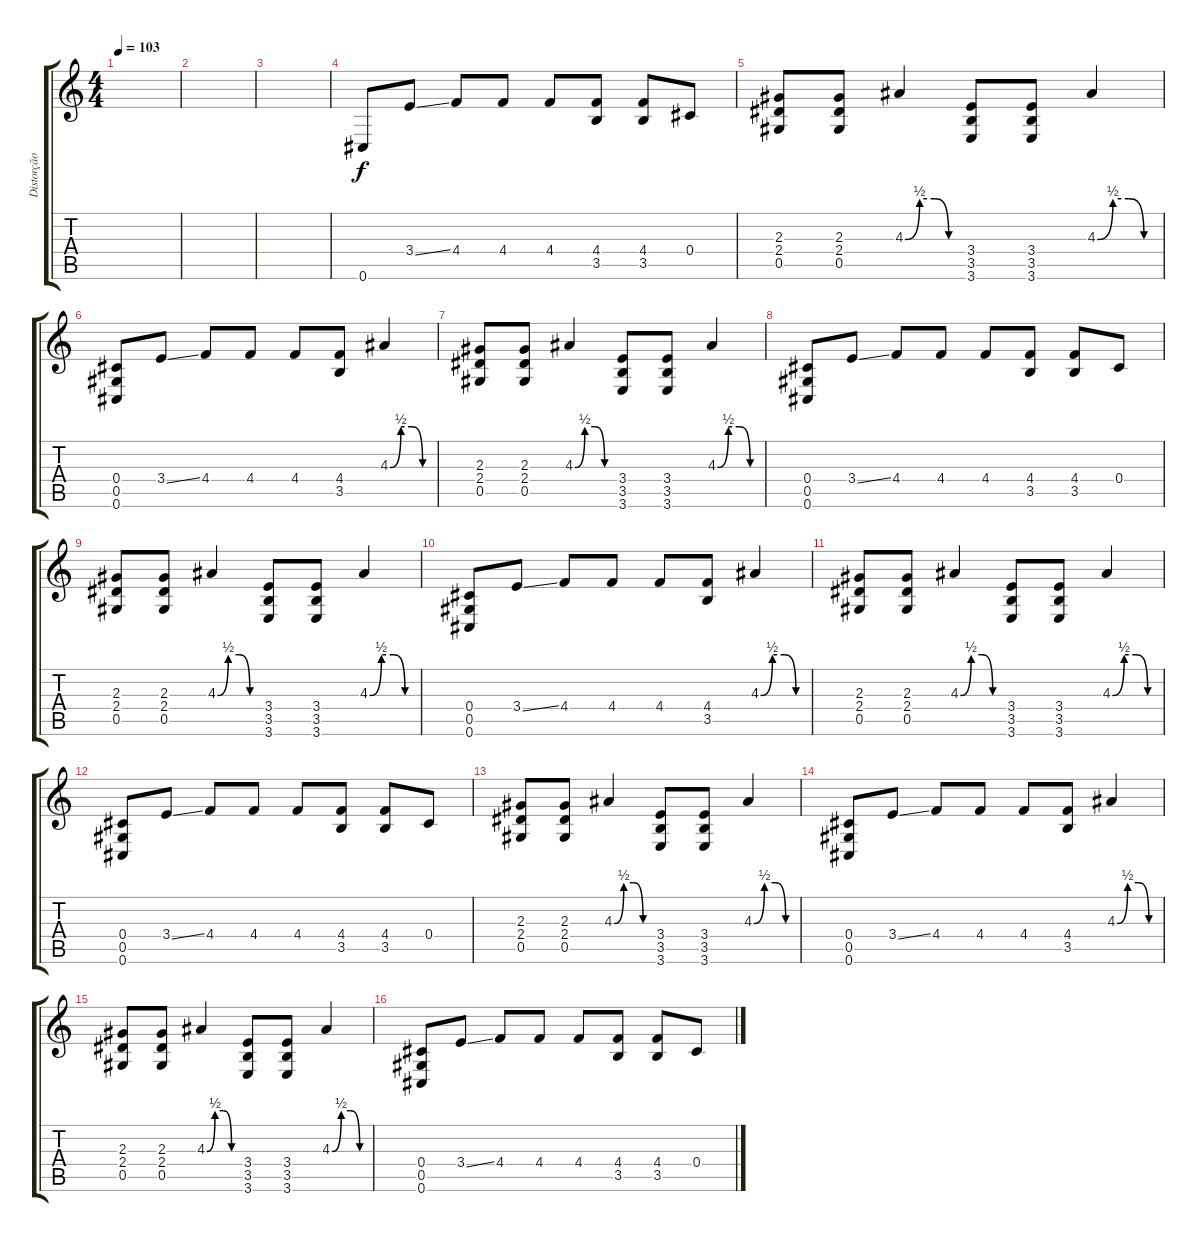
\track ("Distorção" "Distorção") {instrument overdrivenguitar}
\staff {score tabs}
\tuning (Eb4 Bb3 Gb3 Db3 Ab2 Db2) {hide}
\ts (4 4)
\tempo 103
\clef g2
\ks c
|
|
|
0.6.8 3.4{ss}.8 4.4.8 4.4.8 4.4.8 (4.4 3.5).8 (4.4 3.5).8 0.4.8 |
(2.3 2.4 0.5).8 (2.3 2.4 0.5).8 4.3{be (custom 0 0 15 2 30 2 45 0 60 0)}.4 (3.4 3.5 3.6).8 (3.4 3.5 3.6).8 4.3{be (custom 0 0 15 2 30 2 45 0 60 0)}.4 |
(0.4 0.5 0.6).8 3.4{ss}.8 4.4.8 4.4.8 4.4.8 (4.4 3.5).8 4.3{be (custom 0 0 15 2 30 2 45 0 60 0)}.4 |
(2.3 2.4 0.5).8 (2.3 2.4 0.5).8 4.3{be (custom 0 0 15 2 30 2 45 0 60 0)}.4 (3.4 3.5 3.6).8 (3.4 3.5 3.6).8 4.3{be (custom 0 0 15 2 30 2 45 0 60 0)}.4 |
(0.4 0.5 0.6).8 3.4{ss}.8 4.4.8 4.4.8 4.4.8 (4.4 3.5).8 (4.4 3.5).8 0.4.8 |
(2.3 2.4 0.5).8 (2.3 2.4 0.5).8 4.3{be (custom 0 0 15 2 30 2 45 0 60 0)}.4 (3.4 3.5 3.6).8 (3.4 3.5 3.6).8 4.3{be (custom 0 0 15 2 30 2 45 0 60 0)}.4 |
(0.4 0.5 0.6).8 3.4{ss}.8 4.4.8 4.4.8 4.4.8 (4.4 3.5).8 4.3{be (custom 0 0 15 2 30 2 45 0 60 0)}.4 |
(2.3 2.4 0.5).8 (2.3 2.4 0.5).8 4.3{be (custom 0 0 15 2 30 2 45 0 60 0)}.4 (3.4 3.5 3.6).8 (3.4 3.5 3.6).8 4.3{be (custom 0 0 15 2 30 2 45 0 60 0)}.4 |
(0.4 0.5 0.6).8 3.4{ss}.8 4.4.8 4.4.8 4.4.8 (4.4 3.5).8 (4.4 3.5).8 0.4.8 |
(2.3 2.4 0.5).8 (2.3 2.4 0.5).8 4.3{be (custom 0 0 15 2 30 2 45 0 60 0)}.4 (3.4 3.5 3.6).8 (3.4 3.5 3.6).8 4.3{be (custom 0 0 15 2 30 2 45 0 60 0)}.4 |
(0.4 0.5 0.6).8 3.4{ss}.8 4.4.8 4.4.8 4.4.8 (4.4 3.5).8 4.3{be (custom 0 0 15 2 30 2 45 0 60 0)}.4 |
(2.3 2.4 0.5).8 (2.3 2.4 0.5).8 4.3{be (custom 0 0 15 2 30 2 45 0 60 0)}.4 (3.4 3.5 3.6).8 (3.4 3.5 3.6).8 4.3{be (custom 0 0 15 2 30 2 45 0 60 0)}.4 |
(0.4 0.5 0.6).8 3.4{ss}.8 4.4.8 4.4.8 4.4.8 (4.4 3.5).8 (4.4 3.5).8 0.4.8
